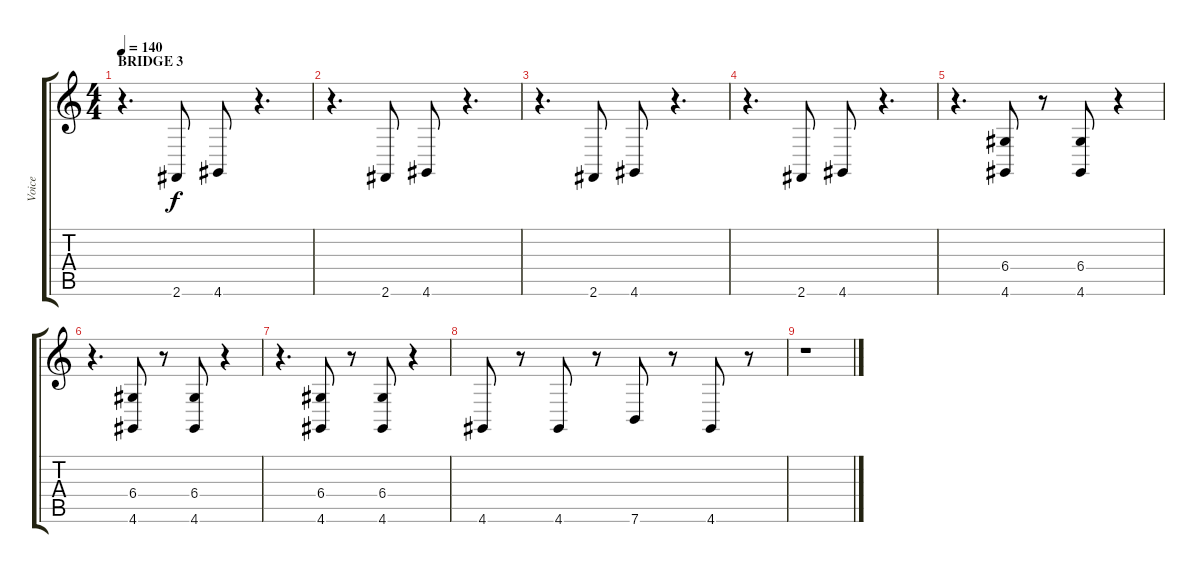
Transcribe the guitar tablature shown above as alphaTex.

\track ("Voice" "Voice") {instrument stringensemble1}
\staff {score tabs}
\tuning (E4 B3 G3 D3 A2 E2) {hide}
\ts (4 4)
\section ("" "BRIDGE 3")
\tempo 140
\clef g2
\ks c
r.4{d dy f} 2.6.8 4.6.8 r.4{d} |
r.4{d} 2.6.8 4.6.8 r.4{d} |
r.4{d} 2.6.8 4.6.8 r.4{d} |
r.4{d} 2.6.8 4.6.8 r.4{d} |
r.4{d} (6.4 4.6).8 r.8 (6.4 4.6).8 r.4 |
r.4{d} (6.4 4.6).8 r.8 (6.4 4.6).8 r.4 |
r.4{d} (6.4 4.6).8 r.8 (6.4 4.6).8 r.4 |
4.6.8 r.8 4.6.8 r.8 7.6.8 r.8 4.6.8 r.8 |
r.1
